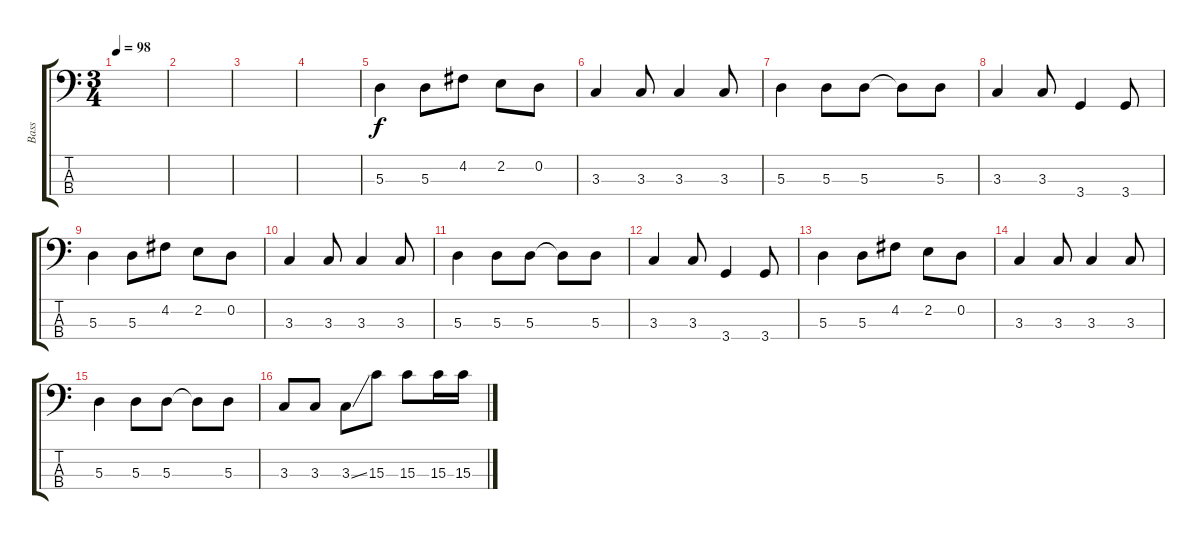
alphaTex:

\track ("Bass" "Bass") {instrument electricbassfinger}
\staff {score tabs}
\tuning (G2 D2 A1 E1) {hide}
\ts (3 4)
\tempo 98
\clef f4
\ks c
|
|
|
|
5.3.4 5.3.8 4.2.8 2.2.8 0.2.8 |
3.3.4 3.3.8 3.3.4 3.3.8 |
5.3.4 5.3.8 5.3.8 5.3{t}.8 5.3.8 |
3.3.4 3.3.8 3.4.4 3.4.8 |
5.3.4 5.3.8 4.2.8 2.2.8 0.2.8 |
3.3.4 3.3.8 3.3.4 3.3.8 |
5.3.4 5.3.8 5.3.8 5.3{t}.8 5.3.8 |
3.3.4 3.3.8 3.4.4 3.4.8 |
5.3.4 5.3.8 4.2.8 2.2.8 0.2.8 |
3.3.4 3.3.8 3.3.4 3.3.8 |
5.3.4 5.3.8 5.3.8 5.3{t}.8 5.3.8 |
3.3.8 3.3.8 3.3{ss}.8 15.3.8 15.3.8 15.3.16 15.3.16
